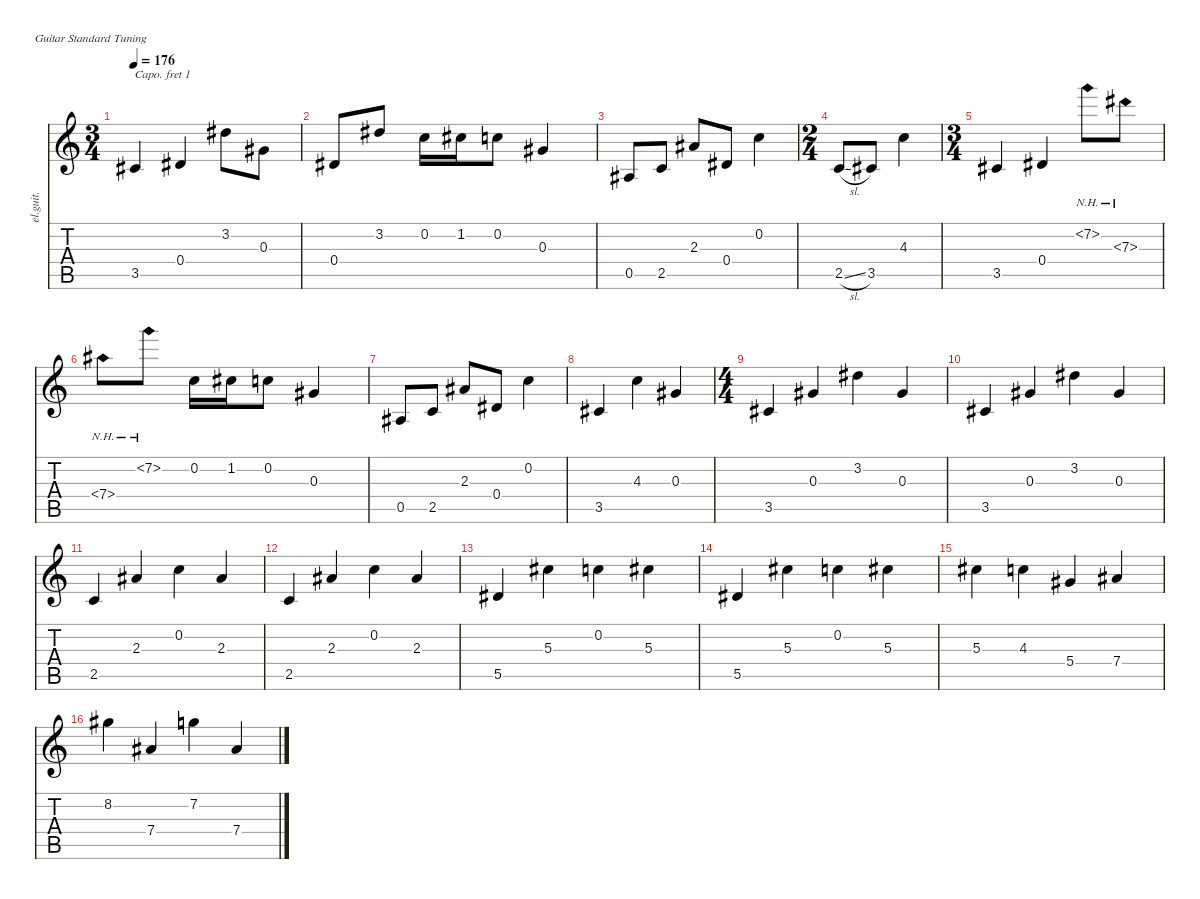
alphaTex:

\defaultSystemsLayout 4
\hideDynamics
\bracketExtendMode nobrackets
\otherSystemsTrackNameOrientation horizontal
\track ("Main" "el.guit.") {instrument electricguitarclean}
\staff {score tabs}
\capo 1
\tuning (E4 B3 G3 D3 A2 E2)
\ts (3 4)
\tempo 176
\clef g2
\ks c
3.5{acc #}.4{dy mf beam Up} 0.4{acc #}.4{beam Up} 3.2{acc #}.8{beam Down} 0.3{acc #}.8{beam Down} |
0.4{acc #}.8{beam Up} 3.2{acc #}.8{beam Up} 0.2.16{beam Down} 1.2{acc #}.16{beam Down} 0.2.8{beam Down} 0.3{acc #}.4{beam Up} |
0.5{acc #}.8{beam Up} 2.5.8{beam Up} 2.3{acc #}.8{beam Up} 0.4{acc #}.8{beam Up} 0.2.4{beam Down} |
\ts (2 4)
\beaming (8 2 2)
2.5{sl}.8{beam Up} 3.5{acc #}.8{beam Up} 4.3.4{beam Down} |
\ts (3 4)
\beaming (8 2 2 2)
3.5{acc #}.4{beam Up} 0.4{acc #}.4{beam Up} 7.2{nh}.8{beam Down} 7.3{nh acc #}.8{beam Down} |
7.4{nh acc #}.8{beam Down} 7.2{nh}.8{beam Down} 0.2.16{beam Down} 1.2{acc #}.16{beam Down} 0.2.8{beam Down} 0.3{acc #}.4{beam Up} |
0.5{acc #}.8{beam Up} 2.5.8{beam Up} 2.3{acc #}.8{beam Up} 0.4{acc #}.8{beam Up} 0.2.4{beam Down} |
3.5{acc #}.4{beam Up} 4.3.4{beam Down} 0.3{acc #}.4{beam Up} |
\ts (4 4)
\beaming (8 2 2 2 2)
3.5{acc #}.4{beam Up} 0.3{acc #}.4{beam Up} 3.2{acc #}.4{beam Down} 0.3{acc #}.4{beam Up} |
3.5{acc #}.4{beam Up} 0.3{acc #}.4{beam Up} 3.2{acc #}.4{beam Down} 0.3{acc #}.4{beam Up} |
2.5.4{beam Up} 2.3{acc #}.4{beam Up} 0.2.4{beam Down} 2.3{acc #}.4{beam Up} |
2.5.4{beam Up} 2.3{acc #}.4{beam Up} 0.2.4{beam Down} 2.3{acc #}.4{beam Up} |
5.5{acc #}.4{beam Up} 5.3{acc #}.4{beam Down} 0.2.4{beam Down} 5.3{acc #}.4{beam Down} |
5.5{acc #}.4{beam Up} 5.3{acc #}.4{beam Down} 0.2.4{beam Down} 5.3{acc #}.4{beam Down} |
5.3{acc #}.4{beam Down} 4.3.4{beam Down} 5.4{acc #}.4{beam Up} 7.4{acc #}.4{beam Up} |
8.2{acc #}.4{beam Down} 7.4{acc #}.4{beam Up} 7.2.4{beam Down} 7.4{acc #}.4{beam Up}
